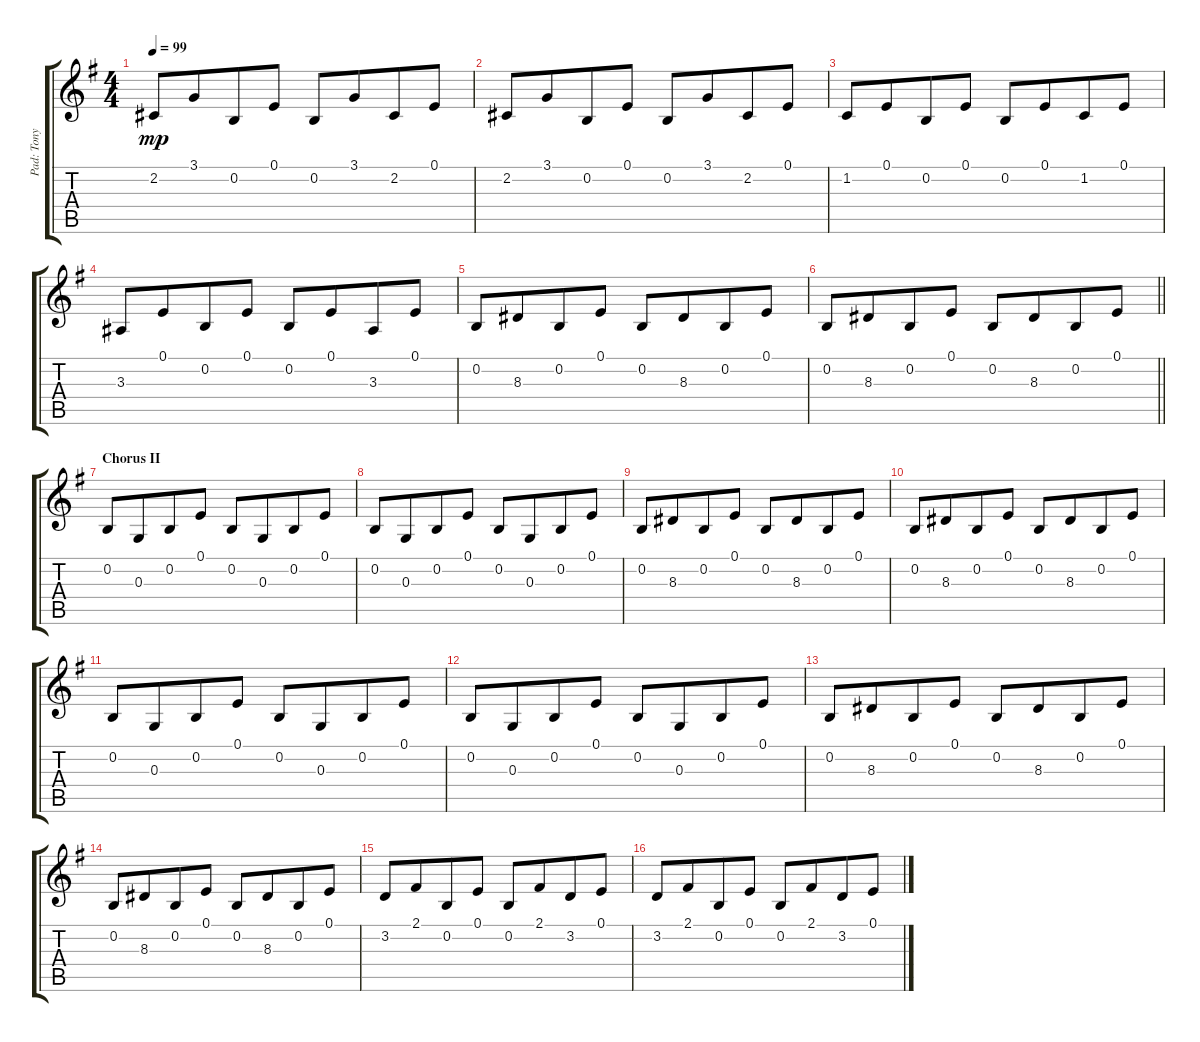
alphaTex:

\track ("Pad: Tony" "Pad: Tony") {instrument pad1newage}
\staff {score tabs}
\tuning (E4 B3 G3 D3 A2 E2) {hide}
\ts (4 4)
\tempo 99
\clef g2
\ks g
2.2.8{dy mp} 3.1.8{beam merge} 0.2.8 0.1.8 0.2.8 3.1.8{beam merge} 2.2.8 0.1.8 |
2.2.8 3.1.8{beam merge} 0.2.8 0.1.8 0.2.8 3.1.8{beam merge} 2.2.8 0.1.8 |
1.2.8 0.1.8{beam merge} 0.2.8 0.1.8 0.2.8 0.1.8{beam merge} 1.2.8 0.1.8 |
3.3.8 0.1.8{beam merge} 0.2.8 0.1.8 0.2.8 0.1.8{beam merge} 3.3.8 0.1.8 |
0.2.8 8.3.8{beam merge} 0.2.8 0.1.8 0.2.8 8.3.8{beam merge} 0.2.8 0.1.8 |
\barLineRight lightlight
0.2.8 8.3.8{beam merge} 0.2.8 0.1.8 0.2.8 8.3.8{beam merge} 0.2.8 0.1.8 |
\section ("" "Chorus II")
0.2.8 0.3.8{beam merge} 0.2.8 0.1.8{beam split} 0.2.8 0.3.8{beam merge} 0.2.8 0.1.8 |
0.2.8 0.3.8{beam merge} 0.2.8 0.1.8{beam split} 0.2.8 0.3.8{beam merge} 0.2.8 0.1.8 |
0.2.8 8.3.8{beam merge} 0.2.8 0.1.8 0.2.8 8.3.8{beam merge} 0.2.8 0.1.8 |
0.2.8 8.3.8{beam merge} 0.2.8 0.1.8 0.2.8 8.3.8{beam merge} 0.2.8 0.1.8 |
0.2.8 0.3.8{beam merge} 0.2.8 0.1.8{beam split} 0.2.8 0.3.8{beam merge} 0.2.8 0.1.8 |
0.2.8 0.3.8{beam merge} 0.2.8 0.1.8{beam split} 0.2.8 0.3.8{beam merge} 0.2.8 0.1.8 |
0.2.8 8.3.8{beam merge} 0.2.8 0.1.8 0.2.8 8.3.8{beam merge} 0.2.8 0.1.8 |
0.2.8 8.3.8{beam merge} 0.2.8 0.1.8 0.2.8 8.3.8{beam merge} 0.2.8 0.1.8 |
3.2.8 2.1.8{beam merge} 0.2.8 0.1.8 0.2.8 2.1.8{beam merge} 3.2.8 0.1.8 |
3.2.8 2.1.8{beam merge} 0.2.8 0.1.8 0.2.8 2.1.8{beam merge} 3.2.8 0.1.8
